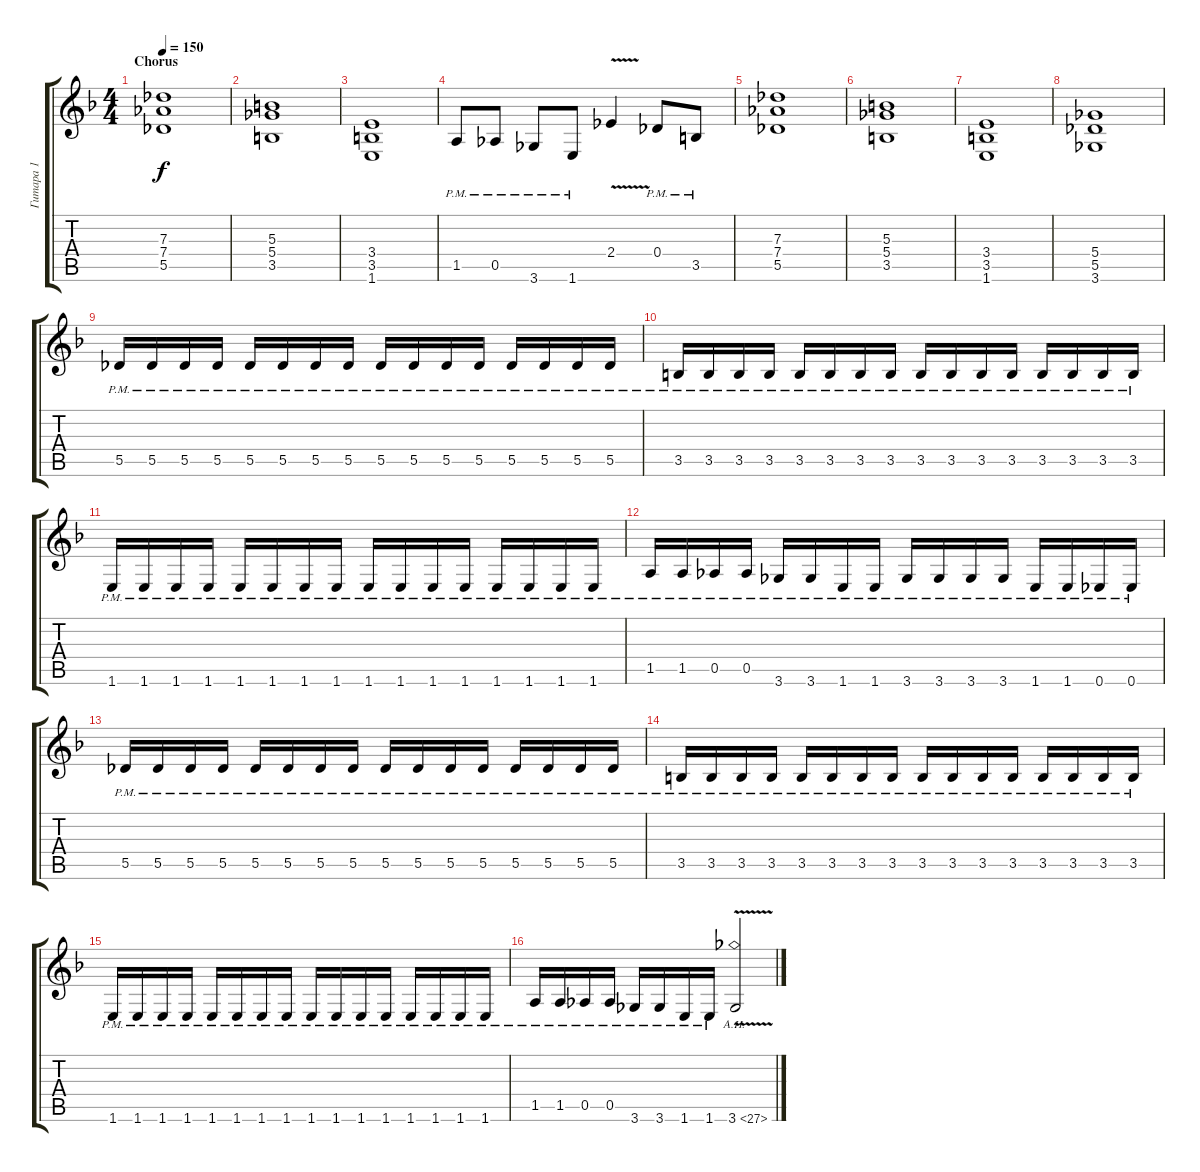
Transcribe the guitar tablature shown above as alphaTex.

\track ("Гитара 1" "Гитара 1") {instrument distortionguitar}
\staff {score tabs}
\tuning (Eb4 Bb3 Gb3 Db3 Ab2 Eb2) {hide}
\ts (4 4)
\section ("" "Chorus")
\tempo 150
\clef g2
\ks dminor
(7.3 7.4 5.5).1{dy f} |
(5.3 5.4 3.5).1 |
(3.4 3.5 1.6).1 |
1.5{pm}.8 0.5{pm}.8 3.6{pm}.8 1.6{pm}.8 2.4{v}.4 0.4{pm}.8 3.5{pm}.8 |
(7.3 7.4 5.5).1 |
(5.3 5.4 3.5).1 |
(3.4 3.5 1.6).1 |
(5.4 5.5 3.6).1 |
5.5{pm}.16 5.5{pm}.16 5.5{pm}.16 5.5{pm}.16 5.5{pm}.16 5.5{pm}.16 5.5{pm}.16 5.5{pm}.16 5.5{pm}.16 5.5{pm}.16 5.5{pm}.16 5.5{pm}.16 5.5{pm}.16 5.5{pm}.16 5.5{pm}.16 5.5{pm}.16 |
3.5{pm}.16 3.5{pm}.16 3.5{pm}.16 3.5{pm}.16 3.5{pm}.16 3.5{pm}.16 3.5{pm}.16 3.5{pm}.16 3.5{pm}.16 3.5{pm}.16 3.5{pm}.16 3.5{pm}.16 3.5{pm}.16 3.5{pm}.16 3.5{pm}.16 3.5{pm}.16 |
1.6{pm}.16 1.6{pm}.16 1.6{pm}.16 1.6{pm}.16 1.6{pm}.16 1.6{pm}.16 1.6{pm}.16 1.6{pm}.16 1.6{pm}.16 1.6{pm}.16 1.6{pm}.16 1.6{pm}.16 1.6{pm}.16 1.6{pm}.16 1.6{pm}.16 1.6{pm}.16 |
1.5{pm}.16 1.5{pm}.16 0.5{pm}.16 0.5{pm}.16 3.6{pm}.16 3.6{pm}.16 1.6{pm}.16 1.6{pm}.16 3.6{pm}.16 3.6{pm}.16 3.6{pm}.16 3.6{pm}.16 1.6{pm}.16 1.6{pm}.16 0.6{pm}.16 0.6{pm}.16 |
5.5{pm}.16 5.5{pm}.16 5.5{pm}.16 5.5{pm}.16 5.5{pm}.16 5.5{pm}.16 5.5{pm}.16 5.5{pm}.16 5.5{pm}.16 5.5{pm}.16 5.5{pm}.16 5.5{pm}.16 5.5{pm}.16 5.5{pm}.16 5.5{pm}.16 5.5{pm}.16 |
3.5{pm}.16 3.5{pm}.16 3.5{pm}.16 3.5{pm}.16 3.5{pm}.16 3.5{pm}.16 3.5{pm}.16 3.5{pm}.16 3.5{pm}.16 3.5{pm}.16 3.5{pm}.16 3.5{pm}.16 3.5{pm}.16 3.5{pm}.16 3.5{pm}.16 3.5{pm}.16 |
1.6{pm}.16 1.6{pm}.16 1.6{pm}.16 1.6{pm}.16 1.6{pm}.16 1.6{pm}.16 1.6{pm}.16 1.6{pm}.16 1.6{pm}.16 1.6{pm}.16 1.6{pm}.16 1.6{pm}.16 1.6{pm}.16 1.6{pm}.16 1.6{pm}.16 1.6{pm}.16 |
1.5{pm}.16 1.5{pm}.16 0.5{pm}.16 0.5{pm}.16 3.6{pm}.16 3.6{pm}.16 1.6{pm}.16 1.6{pm}.16 3.6{ah 24 v}.2
